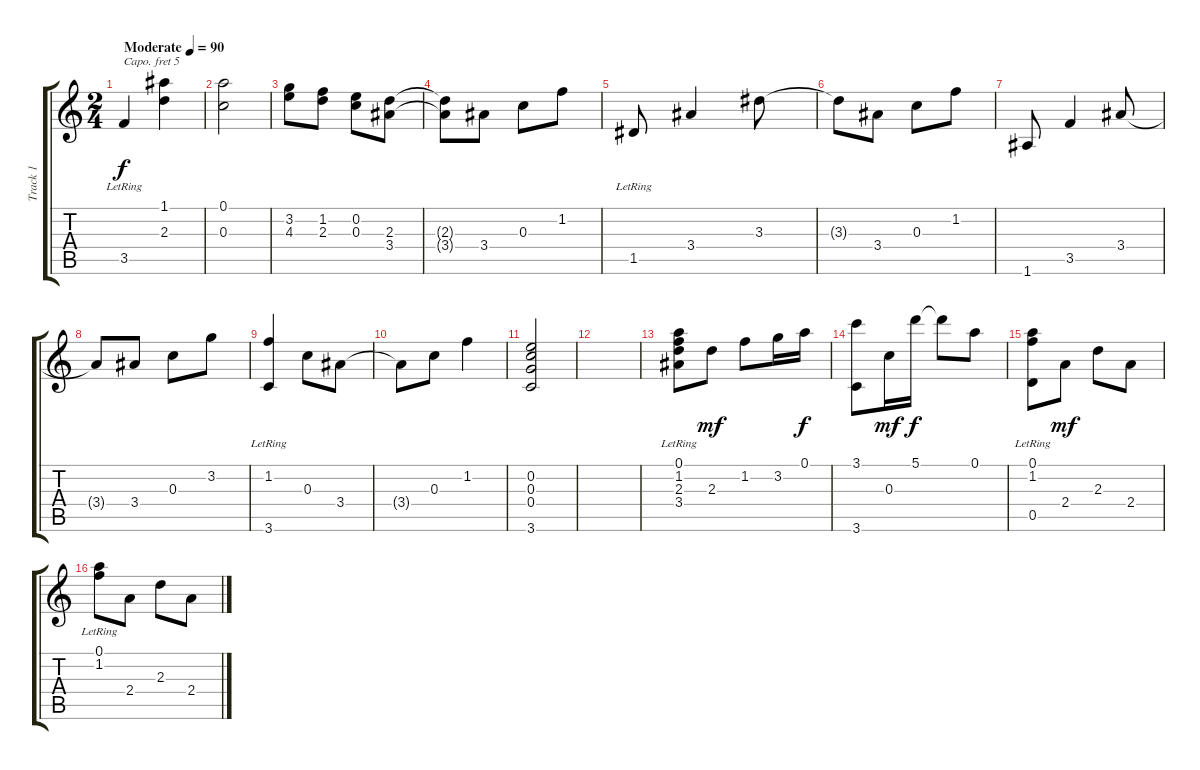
\track ("Track 1" "Track 1") {instrument acousticguitarsteel}
\staff {score tabs}
\capo 5
\tuning (E4 B3 G3 D3 A2 E2) {hide}
\ts (2 4)
\tempo (90 "Moderate")
\clef g2
\ks c
3.5{lr}.4{dy f instrument acousticguitarsteel} (1.1 2.3).4 |
(0.1 0.3).2 |
(3.2 4.3).8 (1.2 2.3).8 (0.2 0.3).8 (2.3 3.4).8 |
(2.3{t} 3.4{t}).8 3.4.8 0.3.8 1.2.8 |
1.5{lr}.8 3.4.4 3.3.8 |
3.3{t}.8 3.4.8 0.3.8 1.2.8 |
1.6.8 3.5.4 3.4.8 |
3.4{t}.8 3.4.8 0.3.8 3.2.8 |
(1.2 3.6{lr}).4 0.3.8 3.4.8 |
3.4{t}.8 0.3.8 1.2.4 |
(0.2 0.3 0.4 3.6).2 |
|
(0.1 1.2 2.3 3.4{lr}).8 2.3.8{dy mf} 1.2.8 3.2.16 0.1.16{dy f} |
(3.1 3.6).8 0.3.16{dy mf} 5.1.16{dy f} 5.1{t}.8 0.1.8 |
(0.1{lr} 1.2 0.5{lr}).8 2.4.8{dy mf} 2.3.8 2.4.8 |
(0.1{lr} 1.2).8 2.4.8 2.3.8 2.4.8
